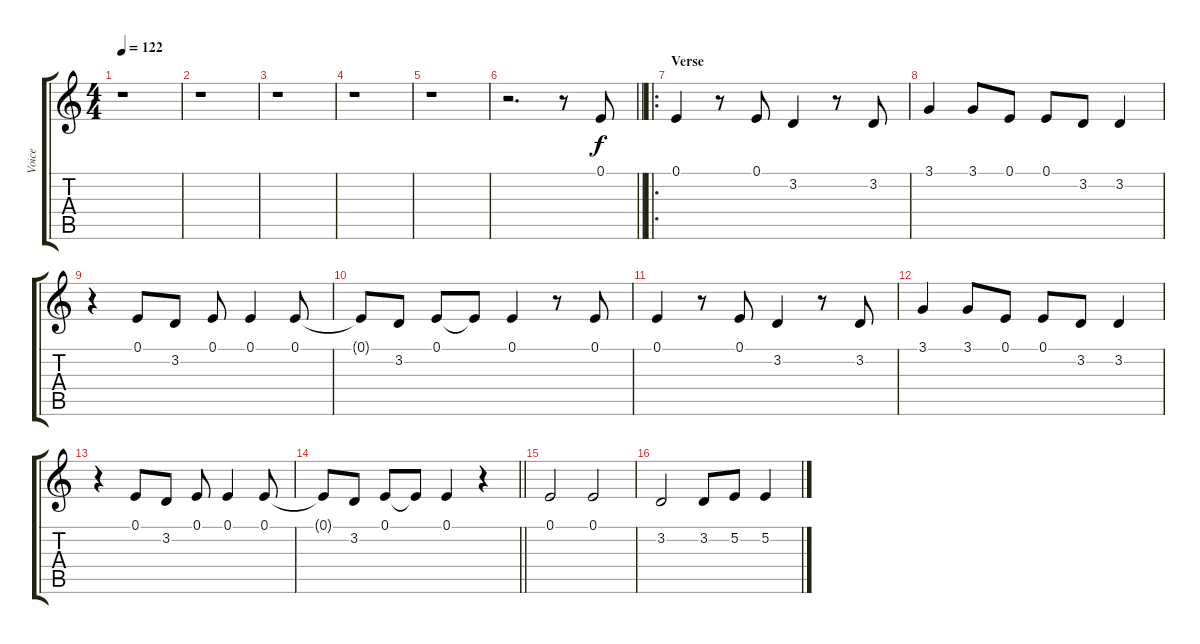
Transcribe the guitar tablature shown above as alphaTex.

\track ("Voice" "Voice") {instrument bassoon}
\staff {score tabs}
\tuning (E4 B3 G3 D3 A2 E2) {hide}
\ts (4 4)
\tempo 122
\clef g2
\ks c
r.1{dy f} |
r.1 |
r.1 |
r.1 |
r.1 |
\barLineRight lightlight
r.2{d} r.8 0.1.8 |
\ro
\section ("" "Verse")
0.1.4 r.8 0.1.8 3.2.4 r.8 3.2.8 |
3.1.4 3.1.8 0.1.8 0.1.8 3.2.8 3.2.4 |
r.4 0.1.8 3.2.8 0.1.8 0.1.4 0.1.8 |
0.1{t}.8 3.2.8 0.1.8 0.1{t}.8 0.1.4 r.8 0.1.8 |
0.1.4 r.8 0.1.8 3.2.4 r.8 3.2.8 |
3.1.4 3.1.8 0.1.8 0.1.8 3.2.8 3.2.4 |
r.4 0.1.8 3.2.8 0.1.8 0.1.4 0.1.8 |
\barLineRight lightlight
0.1{t}.8 3.2.8 0.1.8 0.1{t}.8 0.1.4 r.4 |
\section ("" "")
0.1.2 0.1.2 |
3.2.2 3.2.8 5.2.8 5.2.4
